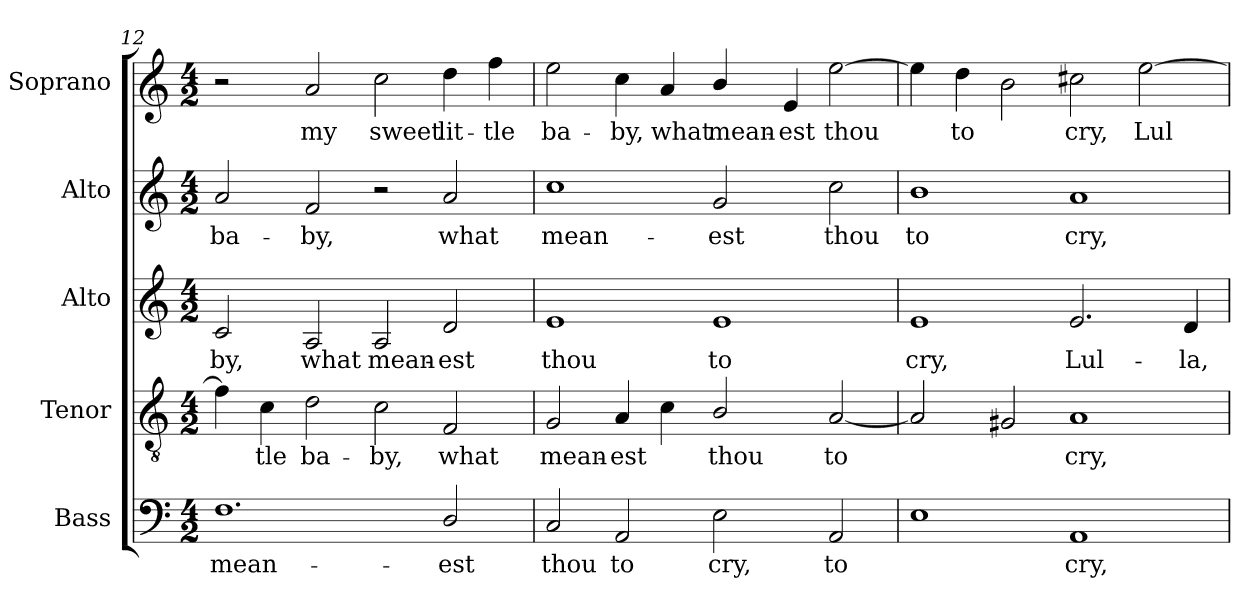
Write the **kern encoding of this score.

**kern	**text	**kern	**text	**kern	**text	**kern	**text	**kern	**text
*part5	*part5	*part4	*part4	*part3	*part3	*part2	*part2	*part1	*part1
*staff5	*staff5	*staff4	*staff4	*staff3	*staff3	*staff2	*staff2	*staff1	*staff1
*I"Bass	*	*I"Tenor	*	*I"Alto	*	*I"Alto	*	*I"Soprano	*
*I'B.	*	*I'T.	*	*	*	*	*	*I'S.	*
*clefF4	*	*clefGv2	*	*clefG2	*	*clefG2	*	*clefG2	*
*	*	*ITrd7c12	*	*	*	*	*	*	*
*k[]	*	*k[]	*	*k[]	*	*k[]	*	*k[]	*
*C:	*	*C:	*	*C:	*	*C:	*	*C:	*
*M4/2	*	*M4/2	*	*M4/2	*	*M4/2	*	*M4/2	*
=12	=12	=12	=12	=12	=12	=12	=12	=12	=12
!	!LO:LY:b:color=#000000	!	!	!	!	!	!	!	!
!	!	!	!	!	!LO:LY:b:color=#000000	!	!	!	!
!	!	!	!	!	!	!	!LO:LY:b:color=#000000	!	!
1.Fi	mean-	4Fi\]	.	2ci/	-by,	2ai/	ba-	2r	.
!	!	!	!LO:LY:b:color=#000000	!	!	!	!	!	!
.	.	4Ci\	-tle	.	.	.	.	.	.
!	!	!	!LO:LY:b:color=#000000	!	!	!	!	!	!
!	!	!	!	!	!LO:LY:b:color=#000000	!	!	!	!
!	!	!	!	!	!	!	!LO:LY:b:color=#000000	!	!
!	!	!	!	!	!	!	!	!	!LO:LY:b:color=#000000
.	.	2Di\	ba-	2Ai/	what	2fi/	-by,	2ai/	my
!	!	!	!LO:LY:b:color=#000000	!	!	!	!	!	!
!	!	!	!	!	!LO:LY:b:color=#000000	!	!	!	!
!	!	!	!	!	!	!	!	!	!LO:LY:b:color=#000000
.	.	2Ci\	-by,	2Ai/	mean-	2r	.	2cci\	sweet
!	!LO:LY:b:color=#000000	!	!	!	!	!	!	!	!
!	!	!	!LO:LY:b:color=#000000	!	!	!	!	!	!
!	!	!	!	!	!LO:LY:b:color=#000000	!	!	!	!
!	!	!	!	!	!	!	!LO:LY:b:color=#000000	!	!
!	!	!	!	!	!	!	!	!	!LO:LY:b:color=#000000
2Di/	-est	2FFi/	what	2di/	-est	2ai/	what	4ddi\	lit-
!	!	!	!	!	!	!	!	!	!LO:LY:b:color=#000000
.	.	.	.	.	.	.	.	4ffi\	-tle
=13	=13	=13	=13	=13	=13	=13	=13	=13	=13
!	!LO:LY:b:color=#000000	!	!	!	!	!	!	!	!
!	!	!	!LO:LY:b:color=#000000	!	!	!	!	!	!
!	!	!	!	!	!LO:LY:b:color=#000000	!	!	!	!
!	!	!	!	!	!	!	!LO:LY:b:color=#000000	!	!
!	!	!	!	!	!	!	!	!	!LO:LY:b:color=#000000
2Ci/	thou	2GGi/	mean-	1ei	thou	1cci	mean-	2eei\	ba-
!	!LO:LY:b:color=#000000	!	!	!	!	!	!	!	!
!	!	!	!LO:LY:b:color=#000000	!	!	!	!	!	!
!	!	!	!	!	!	!	!	!	!LO:LY:b:color=#000000
2AAi/	to	4AAi/	-est	.	.	.	.	4cci\	-by,
!	!	!	!	!	!	!	!	!	!LO:LY:b:color=#000000
.	.	4Ci\	.	.	.	.	.	4ai/	what
!	!LO:LY:b:color=#000000	!	!	!	!	!	!	!	!
!	!	!	!LO:LY:b:color=#000000	!	!	!	!	!	!
!	!	!	!	!	!LO:LY:b:color=#000000	!	!	!	!
!	!	!	!	!	!	!	!LO:LY:b:color=#000000	!	!
!	!	!	!	!	!	!	!	!	!LO:LY:b:color=#000000
2Ei\	cry,	2BBi/	thou	1ei	to	2gi/	-est	4bi/	mean-
!	!	!	!	!	!	!	!	!	!LO:LY:b:color=#000000
.	.	.	.	.	.	.	.	4ei/	-est
!	!LO:LY:b:color=#000000	!	!	!	!	!	!	!	!
!	!	!	!LO:LY:b:color=#000000	!	!	!	!	!	!
!	!	!	!	!	!	!	!LO:LY:b:color=#000000	!	!
!	!	!	!	!	!	!	!	!	!LO:LY:b:color=#000000
2AAi/	to	[<2AAi/	to	.	.	2cci\	thou	[>2eei\	thou
!!LO:PB:g=z
=14	=14	=14	=14	=14	=14	=14	=14	=14	=14
!	!	!	!	!	!LO:LY:b:color=#000000	!	!	!	!
!	!	!	!	!	!	!	!LO:LY:b:color=#000000	!	!
1Ei	.	2AAi/]	.	1ei	cry,	1bi	to	4eei\]	.
!	!	!	!	!	!	!	!	!	!LO:LY:b:color=#000000
.	.	.	.	.	.	.	.	4ddi\	to
.	.	2GG#Xi/	.	.	.	.	.	2bi\	.
!	!LO:LY:b:color=#000000	!	!	!	!	!	!	!	!
!	!	!	!LO:LY:b:color=#000000	!	!	!	!	!	!
!	!	!	!	!	!LO:LY:b:color=#000000	!	!	!	!
!	!	!	!	!	!	!	!LO:LY:b:color=#000000	!	!
!	!	!	!	!	!	!	!	!	!LO:LY:b:color=#000000
1AAi	cry,	1AAi	cry,	2.ei/	Lul-	1ai	cry,	2cc#Xi\	cry,
!	!	!	!	!	!	!	!	!	!LO:LY:b:color=#000000
.	.	.	.	.	.	.	.	[>2eei\	Lul-
!	!	!	!	!	!LO:LY:b:color=#000000	!	!	!	!
.	.	.	.	4di/	-la,	.	.	.	.
=	=	=	=	=	=	=	=	=	=
*-	*-	*-	*-	*-	*-	*-	*-	*-	*-
